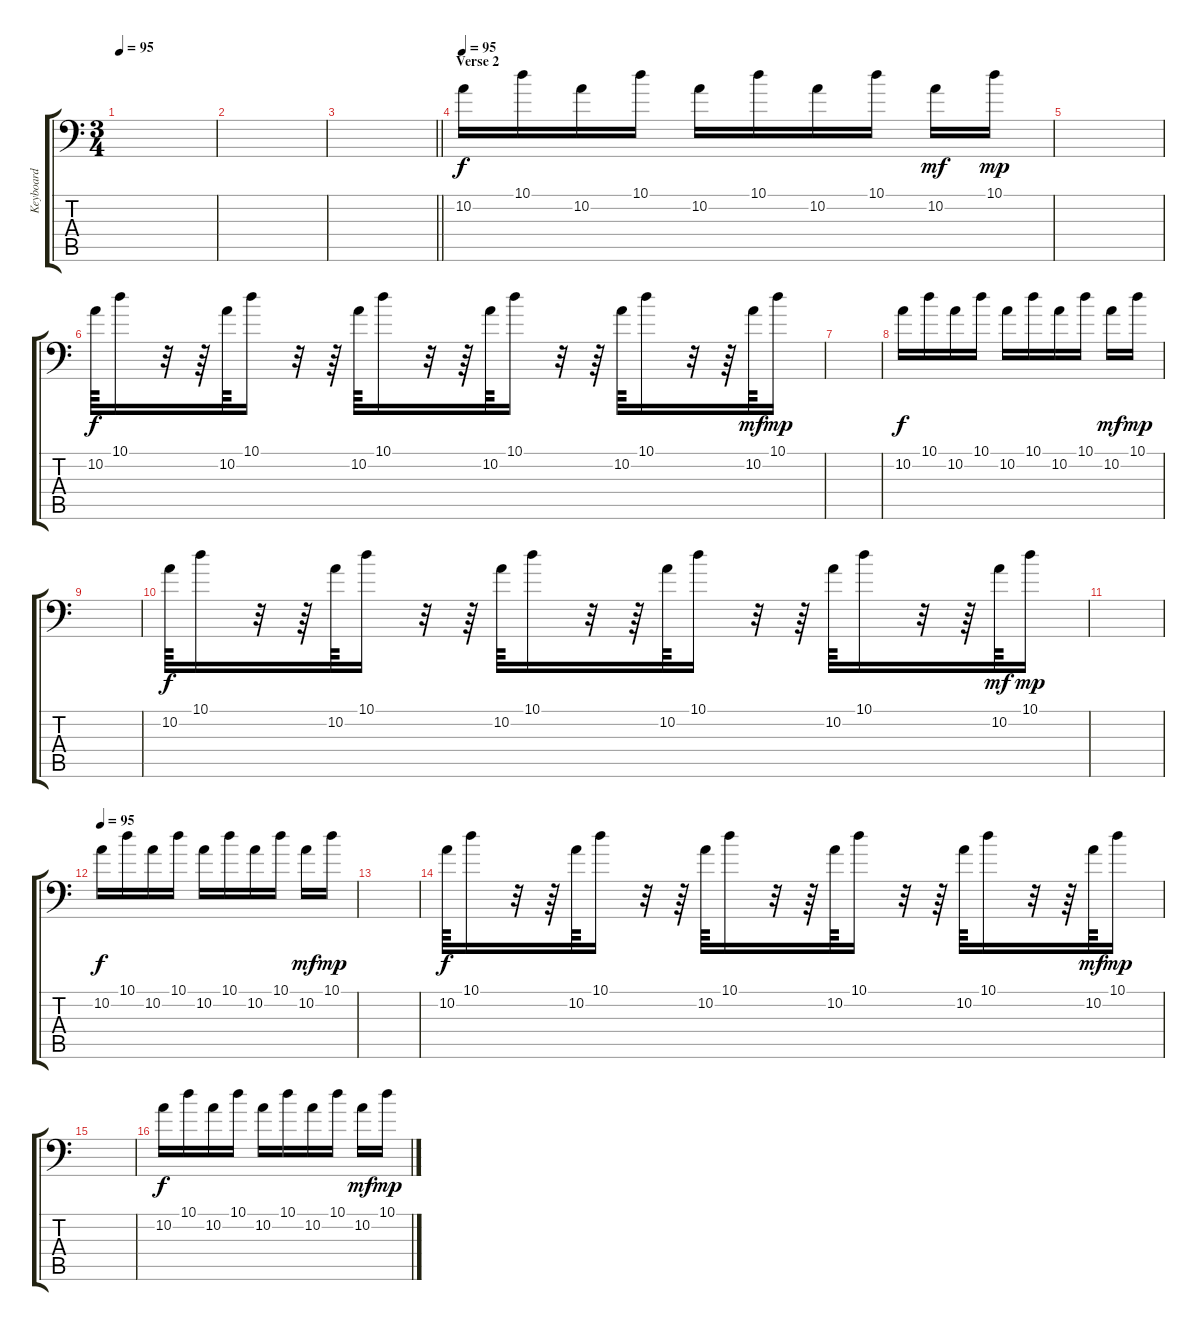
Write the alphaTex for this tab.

\track ("Keyboard" "Keyboard") {instrument acousticgrandpiano}
\staff {score tabs}
\tuning (E4 B3 G3 D3 A2 A1) {hide}
\ts (3 4)
\tempo 95
\clef f4
\ks c
|
|
\barLineRight lightlight
|
\section ("" "Verse 2")
\tempo 95
10.2.16{volume 10 balance 5 instrument electricpiano1} 10.1.16 10.2.16 10.1.16 10.2.16 10.1.16 10.2.16 10.1.16 10.2.16{dy mf} 10.1.16{dy mp} |
|
10.2.64{dy f volume 10 balance 8 instrument electricpiano1} 10.1.16 r.32 r.64 10.2.64 10.1.16 r.32 r.64 10.2.64 10.1.16 r.32 r.64 10.2.64 10.1.16 r.32 r.64 10.2.64 10.1.16 r.32 r.64 10.2.64{dy mf} 10.1.16{dy mp} |
|
10.2.16{dy f volume 10 balance 5 instrument electricpiano1} 10.1.16 10.2.16 10.1.16 10.2.16 10.1.16 10.2.16 10.1.16 10.2.16{dy mf} 10.1.16{dy mp} |
|
10.2.64{dy f volume 10 balance 8 instrument electricpiano1} 10.1.16 r.32 r.64 10.2.64 10.1.16 r.32 r.64 10.2.64 10.1.16 r.32 r.64 10.2.64 10.1.16 r.32 r.64 10.2.64 10.1.16 r.32 r.64 10.2.64{dy mf} 10.1.16{dy mp} |
|
\tempo 95
10.2.16{dy f volume 10 balance 5 instrument electricpiano1} 10.1.16 10.2.16 10.1.16 10.2.16 10.1.16 10.2.16 10.1.16 10.2.16{dy mf} 10.1.16{dy mp} |
|
10.2.64{dy f volume 10 balance 8 instrument electricpiano1} 10.1.16 r.32 r.64 10.2.64 10.1.16 r.32 r.64 10.2.64 10.1.16 r.32 r.64 10.2.64 10.1.16 r.32 r.64 10.2.64 10.1.16 r.32 r.64 10.2.64{dy mf} 10.1.16{dy mp} |
|
10.2.16{dy f volume 10 balance 5 instrument electricpiano1} 10.1.16 10.2.16 10.1.16 10.2.16 10.1.16 10.2.16 10.1.16 10.2.16{dy mf} 10.1.16{dy mp}
